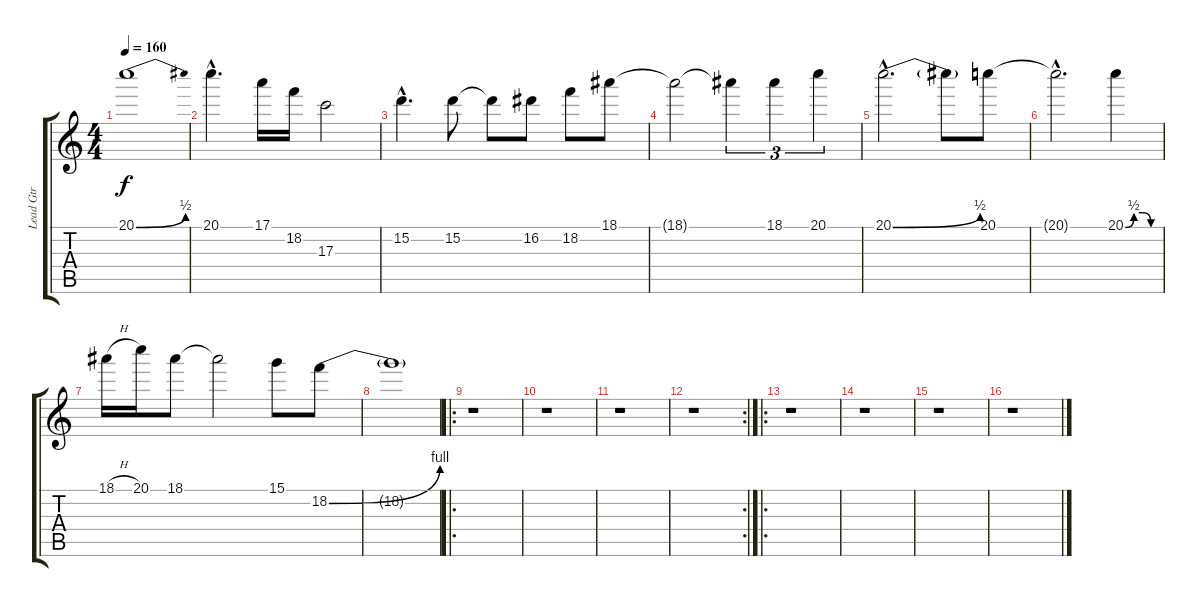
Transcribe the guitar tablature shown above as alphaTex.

\track ("Lead Gtr" "Lead Gtr") {instrument distortionguitar}
\staff {score tabs}
\tuning (E4 B3 G3 D3 A2 E2) {hide}
\ts (4 4)
\tempo 160
\clef g2
\ks c
20.1{be (bend 0 0 60 2)}.1{dy f} |
20.1{hac}.4{d} 17.1.16 18.2.16 17.3.2 |
15.2{hac}.4{d} 15.2.8 15.2{t}.8 16.2.8 18.2.8 18.1.8 |
18.1{t}.2 18.1{t}.4{tu (3 2)} 18.1.4{tu (3 2)} 20.1.4{tu (3 2)} |
20.1{be (bend 0 0 60 2) hac}.2{d} 20.1{t}.8 20.1.8 |
20.1{hac t}.2{d} 20.1{be (custom 0 0 15 2 30 2 45 0 60 0)}.4 |
18.1{h}.16 20.1.16 18.1.8 18.1{t}.2 15.1.8 18.2{be (bend 0 0 60 4)}.8 |
18.2{t}.1 |
\ro
r.1 |
r.1 |
r.1 |
\rc 2
r.1 |
\ro
r.1 |
r.1 |
r.1 |
r.1
